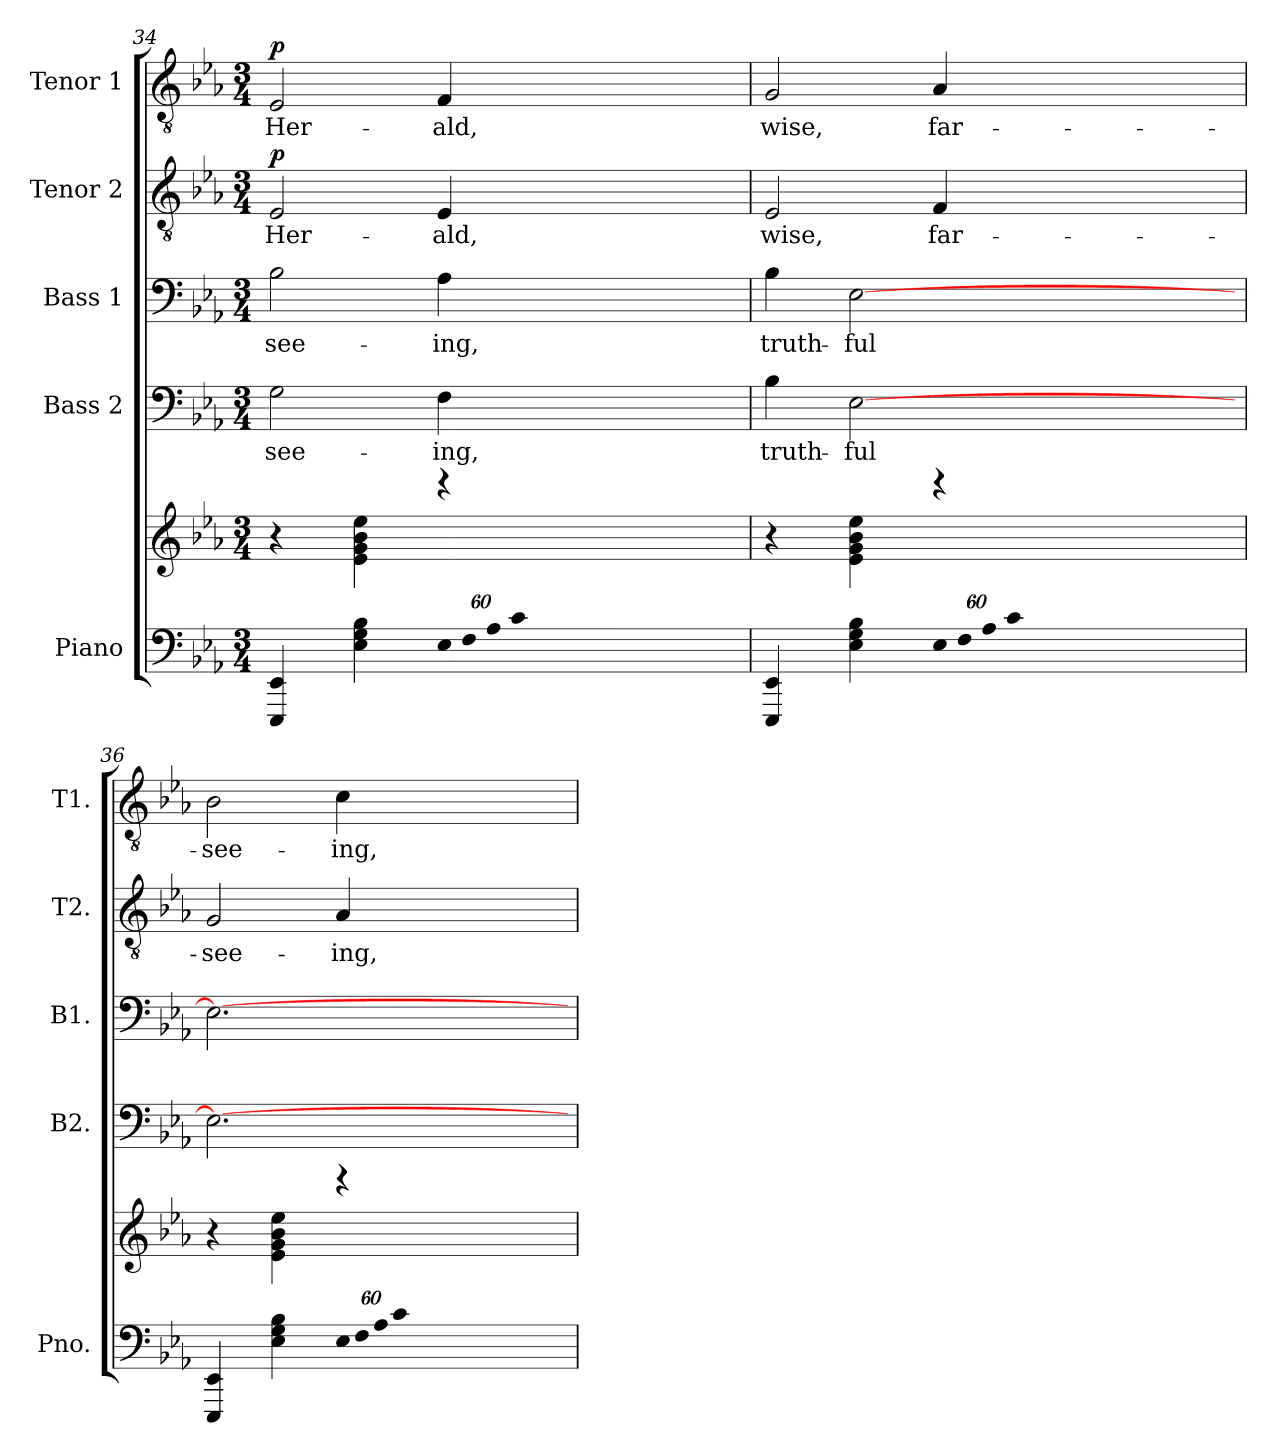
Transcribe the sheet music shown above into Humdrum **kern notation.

**kern	**kern	**kern	**text	**kern	**text	**kern	**text	**dynam	**kern	**text	**dynam
*part5	*part5	*part4	*part4	*part3	*part3	*part2	*part2	*part2	*part1	*part1	*part1
*staff6	*staff5	*staff4	*staff4	*staff3	*staff3	*staff2	*staff2	*staff2	*staff1	*staff1	*staff1
*I"Piano	*	*I"Bass 2	*	*I"Bass 1	*	*I"Tenor 2	*	*	*I"Tenor 1	*	*
*I'Pno.	*	*I'B2.	*	*I'B1.	*	*I'T2.	*	*	*I'T1.	*	*
!!LO:LB:g=z
*clefF4	*clefG2	*clefF4	*	*clefF4	*	*clefGv2	*	*	*clefGv2	*	*
*	*	*	*	*	*	*ITrd7c12	*	*	*ITrd7c12	*	*
*k[b-e-a-]	*k[b-e-a-]	*k[b-e-a-]	*	*k[b-e-a-]	*	*k[b-e-a-]	*	*	*k[b-e-a-]	*	*
*E-:	*E-:	*E-:	*	*E-:	*	*E-:	*	*	*E-:	*	*
*M3/4	*M3/4	*M3/4	*	*M3/4	*	*M3/4	*	*	*M3/4	*	*
=34	=34	=34	=34	=34	=34	=34	=34	=34	=34	=34	=34
*	*^	*	*	*	*	*	*	*	*	*	*
!	!	!	!	!LO:LY:b	!	!LO:LY:b	!	!LO:LY:b	!LO:DY:b	!	!LO:LY:b	!LO:DY:b
4EEE-/ 4EE-/	4r	480%277ryy	2G\	-see-	2B-\	-see-	2EE-/	Her-	p	2EE-/	Her-	p
4E-\ 4G\ 4B-\	4e-\ 4g\ 4b-\ 4ee-\	.	.	.	.	.	.	.	.	.	.	.
*Xbrackettup	*	*	*	*	*	*	*	*	*	*	*	*
!LO:N:vis=32	!	!	!	!LO:LY:b	!	!LO:LY:b	!	!LO:LY:b	!	!	!LO:LY:b	!
1920%37E-/LLL	4r	.	4F\	-ing,	4A-\	-ing,	4EE-/	-ald,	.	4FF/	-ald,	.
!LO:N:vis=32	!	!	!	!	!	!	!	!	!	!	!	!
1920%37F/	.	.	.	.	.	.	.	.	.	.	.	.
!LO:N:vis=32	!	!	!	!	!	!	!	!	!	!	!	!
1920%37A-/	.	.	.	.	.	.	.	.	.	.	.	.
!LO:N:vis=32	!	!	!	!	!	!	!	!	!	!	!	!
1920%37c/	.	.	.	.	.	.	.	.	.	.	.	.
!	!	!LO:N:vis=32	!	!	!	!	!	!	!	!	!	!
640%111ryy	.	1920%37f\	.	.	.	.	.	.	.	.	.	.
!	!	!LO:N:vis=32	!	!	!	!	!	!	!	!	!	!
.	.	1920%37a-\	.	.	.	.	.	.	.	.	.	.
!	!	!LO:N:vis=32	!	!	!	!	!	!	!	!	!	!
.	.	1920%37cc\	.	.	.	.	.	.	.	.	.	.
!	!	!LO:N:vis=32	!	!	!	!	!	!	!	!	!	!
.	.	1920%37ff\	.	.	.	.	.	.	.	.	.	.
!	!	!LO:N:vis=32	!	!	!	!	!	!	!	!	!	!
.	.	1920%37cc\	.	.	.	.	.	.	.	.	.	.
!	!	!LO:N:vis=32	!	!	!	!	!	!	!	!	!	!
.	.	1920%37a-\	.	.	.	.	.	.	.	.	.	.
!	!	!LO:N:vis=32	!	!	!	!	!	!	!	!	!	!
.	.	1920%37f\	.	.	.	.	.	.	.	.	.	.
!	!	!LO:N:vis=32	!	!	!	!	!	!	!	!	!	!
.	.	1920%37a-\	.	.	.	.	.	.	.	.	.	.
!	!	!LO:N:vis=32	!	!	!	!	!	!	!	!	!	!
.	.	1920%37cc\JJJ	.	.	.	.	.	.	.	.	.	.
.	1920ryy	.	1920ryy	.	1920ryy	.	1920ryy	.	.	1920ryy	.	.
=35	=35	=35	=35	=35	=35	=35	=35	=35	=35	=35	=35	=35
!	!	!	!	!LO:LY:b	!	!LO:LY:b	!	!LO:LY:b	!	!	!LO:LY:b	!
4EEE-/ 4EE-/	4r	480%277ryy	4B-\	truth-	4B-\	truth-	2EE-/	wise,	.	2GG/	wise,	.
!	!	!	!	!LO:LY:b	!	!LO:LY:b	!	!	!	!	!	!
4E-\ 4G\ 4B-\	4e-\ 4g\ 4b-\ 4ee-\	.	[2E-\	-ful	[2E-\	-ful	.	.	.	.	.	.
!LO:N:vis=32	!	!	!	!	!	!	!	!LO:LY:b	!	!	!LO:LY:b	!
1920%37E-/LLL	4r	.	.	.	.	.	4FF/	far-	.	4AA-/	far-	.
!LO:N:vis=32	!	!	!	!	!	!	!	!	!	!	!	!
1920%37F/	.	.	.	.	.	.	.	.	.	.	.	.
!LO:N:vis=32	!	!	!	!	!	!	!	!	!	!	!	!
1920%37A-/	.	.	.	.	.	.	.	.	.	.	.	.
!LO:N:vis=32	!	!	!	!	!	!	!	!	!	!	!	!
1920%37c/	.	.	.	.	.	.	.	.	.	.	.	.
!	!	!LO:N:vis=32	!	!	!	!	!	!	!	!	!	!
640%111ryy	.	1920%37f\	.	.	.	.	.	.	.	.	.	.
!	!	!LO:N:vis=32	!	!	!	!	!	!	!	!	!	!
.	.	1920%37a-\	.	.	.	.	.	.	.	.	.	.
!	!	!LO:N:vis=32	!	!	!	!	!	!	!	!	!	!
.	.	1920%37cc\	.	.	.	.	.	.	.	.	.	.
!	!	!LO:N:vis=32	!	!	!	!	!	!	!	!	!	!
.	.	1920%37ff\	.	.	.	.	.	.	.	.	.	.
!	!	!LO:N:vis=32	!	!	!	!	!	!	!	!	!	!
.	.	1920%37cc\	.	.	.	.	.	.	.	.	.	.
!	!	!LO:N:vis=32	!	!	!	!	!	!	!	!	!	!
.	.	1920%37a-\	.	.	.	.	.	.	.	.	.	.
!	!	!LO:N:vis=32	!	!	!	!	!	!	!	!	!	!
.	.	1920%37f\	.	.	.	.	.	.	.	.	.	.
!	!	!LO:N:vis=32	!	!	!	!	!	!	!	!	!	!
.	.	1920%37a-\	.	.	.	.	.	.	.	.	.	.
!	!	!LO:N:vis=32	!	!	!	!	!	!	!	!	!	!
.	.	1920%37cc\JJJ	.	.	.	.	.	.	.	.	.	.
.	1920ryy	.	1920ryy	.	1920ryy	.	1920ryy	.	.	1920ryy	.	.
=36	=36	=36	=36	=36	=36	=36	=36	=36	=36	=36	=36	=36
!	!	!	!	!	!	!	!	!LO:LY:b	!	!	!LO:LY:b	!
4EEE-/ 4EE-/	4r	480%277ryy	2.E-\_	.	2.E-\_	.	2GG/	-see-	.	2BB-\	-see-	.
4E-\ 4G\ 4B-\	4e-\ 4g\ 4b-\ 4ee-\	.	.	.	.	.	.	.	.	.	.	.
!LO:N:vis=32	!	!	!	!	!	!	!	!LO:LY:b	!	!	!LO:LY:b	!
1920%37E-/LLL	4r	.	.	.	.	.	4AA-/	-ing,	.	4C\	-ing,	.
!LO:N:vis=32	!	!	!	!	!	!	!	!	!	!	!	!
1920%37F/	.	.	.	.	.	.	.	.	.	.	.	.
!LO:N:vis=32	!	!	!	!	!	!	!	!	!	!	!	!
1920%37A-/	.	.	.	.	.	.	.	.	.	.	.	.
!LO:N:vis=32	!	!	!	!	!	!	!	!	!	!	!	!
1920%37c/	.	.	.	.	.	.	.	.	.	.	.	.
!	!	!LO:N:vis=32	!	!	!	!	!	!	!	!	!	!
640%111ryy	.	1920%37f\	.	.	.	.	.	.	.	.	.	.
!	!	!LO:N:vis=32	!	!	!	!	!	!	!	!	!	!
.	.	1920%37a-\	.	.	.	.	.	.	.	.	.	.
!	!	!LO:N:vis=32	!	!	!	!	!	!	!	!	!	!
.	.	1920%37cc\	.	.	.	.	.	.	.	.	.	.
!	!	!LO:N:vis=32	!	!	!	!	!	!	!	!	!	!
.	.	1920%37ff\	.	.	.	.	.	.	.	.	.	.
!	!	!LO:N:vis=32	!	!	!	!	!	!	!	!	!	!
.	.	1920%37cc\	.	.	.	.	.	.	.	.	.	.
!	!	!LO:N:vis=32	!	!	!	!	!	!	!	!	!	!
.	.	1920%37a-\	.	.	.	.	.	.	.	.	.	.
!	!	!LO:N:vis=32	!	!	!	!	!	!	!	!	!	!
.	.	1920%37f\	.	.	.	.	.	.	.	.	.	.
!	!	!LO:N:vis=32	!	!	!	!	!	!	!	!	!	!
.	.	1920%37a-\	.	.	.	.	.	.	.	.	.	.
!	!	!LO:N:vis=32	!	!	!	!	!	!	!	!	!	!
.	.	1920%37cc\JJJ	.	.	.	.	.	.	.	.	.	.
.	1920ryy	.	1920ryy	.	1920ryy	.	1920ryy	.	.	1920ryy	.	.
*	*v	*v	*	*	*	*	*	*	*	*	*	*
=	=	=	=	=	=	=	=	=	=	=	=
*-	*-	*-	*-	*-	*-	*-	*-	*-	*-	*-	*-
